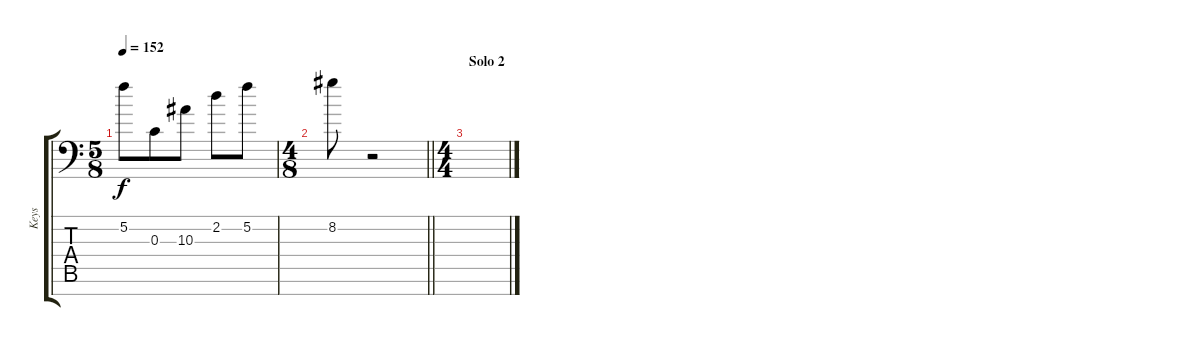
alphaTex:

\track ("Keys" "Keys") {instrument fx5brightness}
\staff {score tabs}
\tuning (C6 C5 C4 C3 C2 C1 C0) {hide}
\ts (5 8)
\tempo 152
\clef f4
\ks c
5.2.8{dy f} 0.3.8 10.3.8 2.2.8 5.2.8 |
\ts (4 8)
\barLineRight lightlight
8.2.8 r.2 |
\ts (4 4)
\section ("" "Solo 2")
